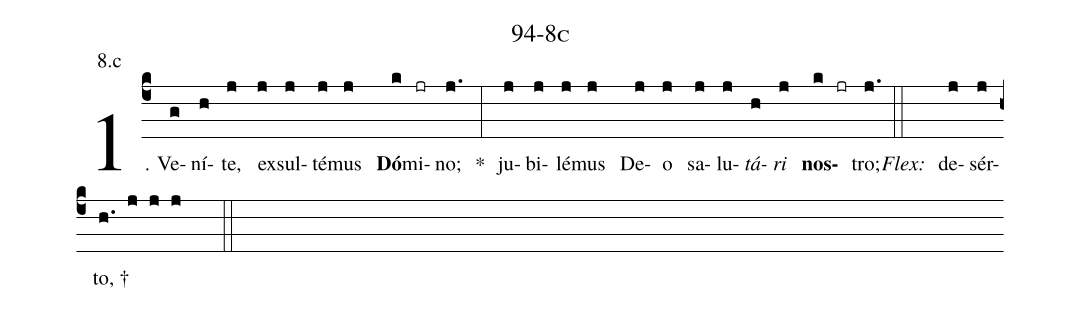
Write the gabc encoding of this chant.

name: 94-8c;
annotation: 8.c;
%%
(c4)1. Ve(g)ní(h)te,(j) ex(j)sul(j)té(j)mus(j) <b>Dó</b>(k)mi(jr)no;(j.) *(:) ju(j)bi(j)lé(j)mus(j) De(j)o(j) sa(j)lu(j)<i>tá</i>(h)<i>ri</i>(j) <b>nos</b>(k jr)tro;(j.) (::)
<i>Flex:</i>()  de(j)sér(j)to, †(h. j j j  ::)
